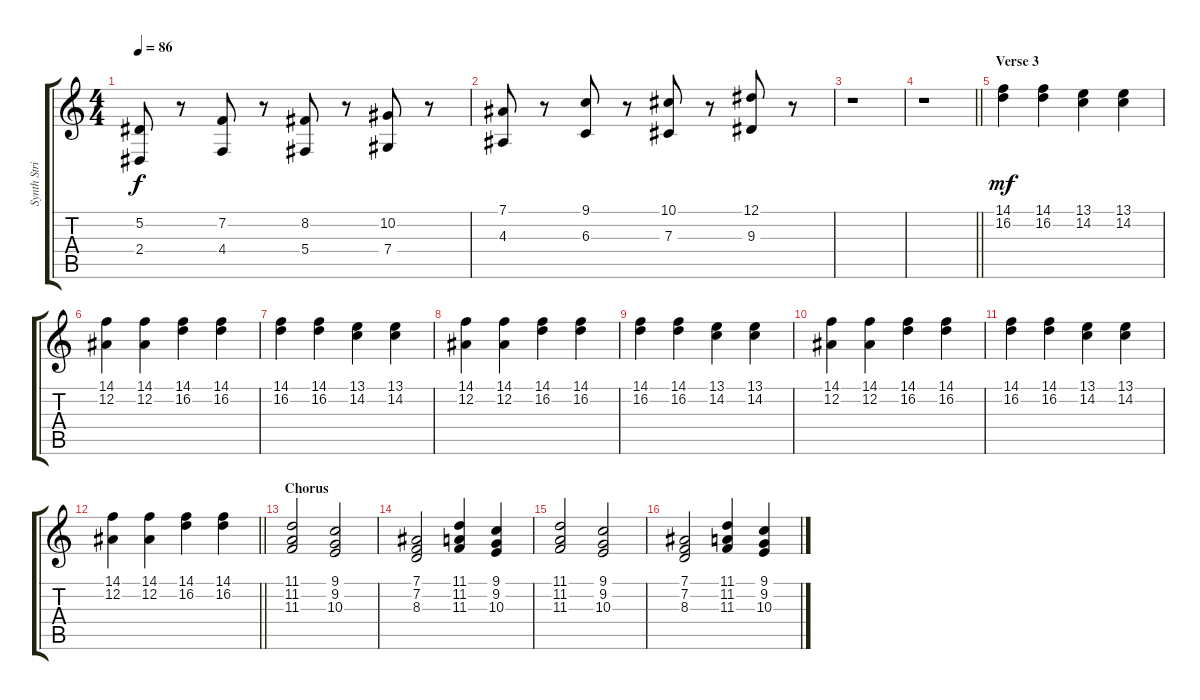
\track ("Synth String 1" "Synth Stri") {instrument stringensemble1}
\staff {score tabs}
\tuning (Eb4 Bb3 Gb3 Db3 Ab2 Eb2) {hide}
\ts (4 4)
\tempo 86
\clef g2
\ks c
(5.2 2.4).8{dy f} r.8 (7.2 4.4).8 r.8 (8.2 5.4).8 r.8 (10.2 7.4).8 r.8 |
(7.1 4.3).8 r.8 (9.1 6.3).8 r.8 (10.1 7.3).8 r.8 (12.1 9.3).8 r.8 |
r.1 |
\barLineRight lightlight
r.1 |
\section ("" "Verse 3")
(14.1 16.2).4{dy mf} (14.1 16.2).4 (13.1 14.2).4 (13.1 14.2).4 |
(14.1 12.2).4 (14.1 12.2).4 (14.1 16.2).4 (14.1 16.2).4 |
(14.1 16.2).4 (14.1 16.2).4 (13.1 14.2).4 (13.1 14.2).4 |
(14.1 12.2).4 (14.1 12.2).4 (14.1 16.2).4 (14.1 16.2).4 |
(14.1 16.2).4 (14.1 16.2).4 (13.1 14.2).4 (13.1 14.2).4 |
(14.1 12.2).4 (14.1 12.2).4 (14.1 16.2).4 (14.1 16.2).4 |
(14.1 16.2).4 (14.1 16.2).4 (13.1 14.2).4 (13.1 14.2).4 |
\barLineRight lightlight
(14.1 12.2).4 (14.1 12.2).4 (14.1 16.2).4 (14.1 16.2).4 |
\section ("" "Chorus")
(11.1 11.2 11.3).2 (9.1 9.2 10.3).2 |
(7.1 7.2 8.3).2 (11.1 11.2 11.3).4 (9.1 9.2 10.3).4 |
(11.1 11.2 11.3).2 (9.1 9.2 10.3).2 |
(7.1 7.2 8.3).2 (11.1 11.2 11.3).4 (9.1 9.2 10.3).4
